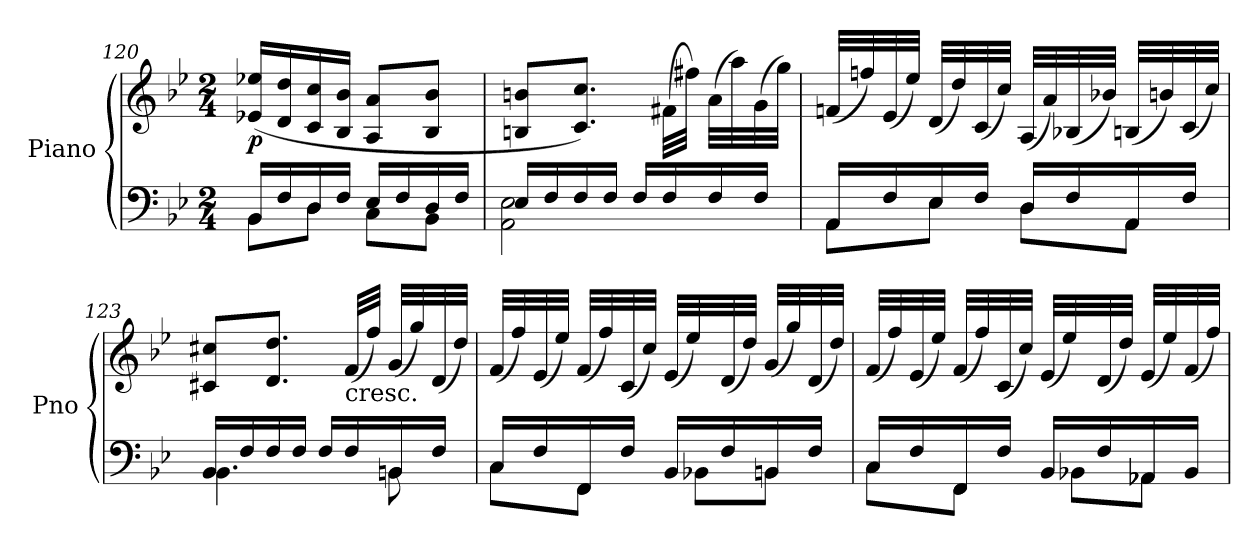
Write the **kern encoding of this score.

**kern	**kern	**dynam
*part1	*part1	*part1
*staff2	*staff1	*staff1/2
*I"Piano	*	*
*I'Pno	*	*
!!LO:LB:g=z
*clefF4	*clefG2	*
*k[b-e-]	*k[b-e-]	*
*B-:	*B-:	*
*M2/4	*M2/4	*
=120	=120	=120
*^	*	*
!	!	!	!LO:DY:b
16BB-/LL	8BB-\L	(>16e-X/ 16ee-X/LL	p
16F/	.	16d/ 16dd/	.
16D/	8D\J	16c/ 16cc/	.
16F/JJ	.	16B-/ 16b-/JJ	.
16E-/LL	8C\L	8A/ 8a/L	.
16F/	.	.	.
16D/	8BB-\J	8B-/ 8b-/J	.
16F/JJ	.	.	.
=121	=121	=121	=121
16E-/LL	2AA\ 2E-\	8Bn/ 8bn/L	.
16F/	.	.	.
16F/	.	8.c/ 8.cc/J)	.
16F/JJ	.	.	.
16F/LL	.	.	.
16F/	.	(>32f#X\LLL	.
.	.	32ff#X\JJJ)	.
16F/	.	(>32a\LLL	.
.	.	32aa\)	.
16F/JJ	.	(>32g\	.
.	.	32gg\JJJ)	.
=122	=122	=122	=122
16AA/LL	8AA\L	(<32fn/LLL	.
.	.	32ffn/)	.
16F/	.	(<32e-/	.
.	.	32ee-/JJJ)	.
16E-/	8E-\J	(<32d/LLL	.
.	.	32dd/)	.
16F/JJ	.	(<32c/	.
.	.	32cc/JJJ)	.
16D/LL	8D\L	(<32A/LLL	.
.	.	32a/)	.
16F/	.	(<32B-X/	.
.	.	32b-X/JJJ)	.
16AA/	8AA\J	(<32Bn/LLL	.
.	.	32bn/)	.
16F/JJ	.	(<32c/	.
.	.	32cc/JJJ)	.
!!LO:PB:g=z
=123	=123	=123	=123
16BB-/LL	4.BB-\	8c#X/ 8cc#X/L	.
16F/	.	.	.
16F/	.	8.d/ 8.dd/J	.
16F/JJ	.	.	.
16F/LL	.	.	.
!	!	!LO:TX:b:t=cresc.	!
16F/	.	(<32f/LLL	.
.	.	32ff/JJJ)	.
16BBn/	8BB\	(<32g/LLL	.
.	.	32gg/)	.
16F/JJ	.	(<32d/	.
.	.	32dd/JJJ)	.
=124	=124	=124	=124
16C/LL	8C\L	(<32f/LLL	.
.	.	32ff/)	.
16F/	.	(<32e-/	.
.	.	32ee-/JJJ)	.
16FF/	8FF\J	(<32f/LLL	.
.	.	32ff/)	.
16F/JJ	.	(<32c/	.
.	.	32cc/JJJ)	.
16BB-/LL	8BB-X\L	(<32e-/LLL	.
.	.	32ee-/)	.
16F/	.	(<32d/	.
.	.	32dd/JJJ)	.
16BBn/	8BB\J	(<32g/LLL	.
.	.	32gg/)	.
16F/JJ	.	(<32d/	.
.	.	32dd/JJJ)	.
=125	=125	=125	=125
16C/LL	8C\L	(<32f/LLL	.
.	.	32ff/)	.
16F/	.	(<32e-/	.
.	.	32ee-/JJJ)	.
16FF/	8FF\J	(<32f/LLL	.
.	.	32ff/)	.
16F/JJ	.	(<32c/	.
.	.	32cc/JJJ)	.
16BB-/LL	8BB-X\L	(<32e-/LLL	.
.	.	32ee-/)	.
16F/	.	(<32d/	.
.	.	32dd/JJJ)	.
16AA-X/	8AA-\J	(<32e-/LLL	.
.	.	32ee-/)	.
16BB-/JJ	.	(<32f/	.
.	.	32ff/JJJ)	.
*v	*v	*	*
=	=	=
*-	*-	*-
